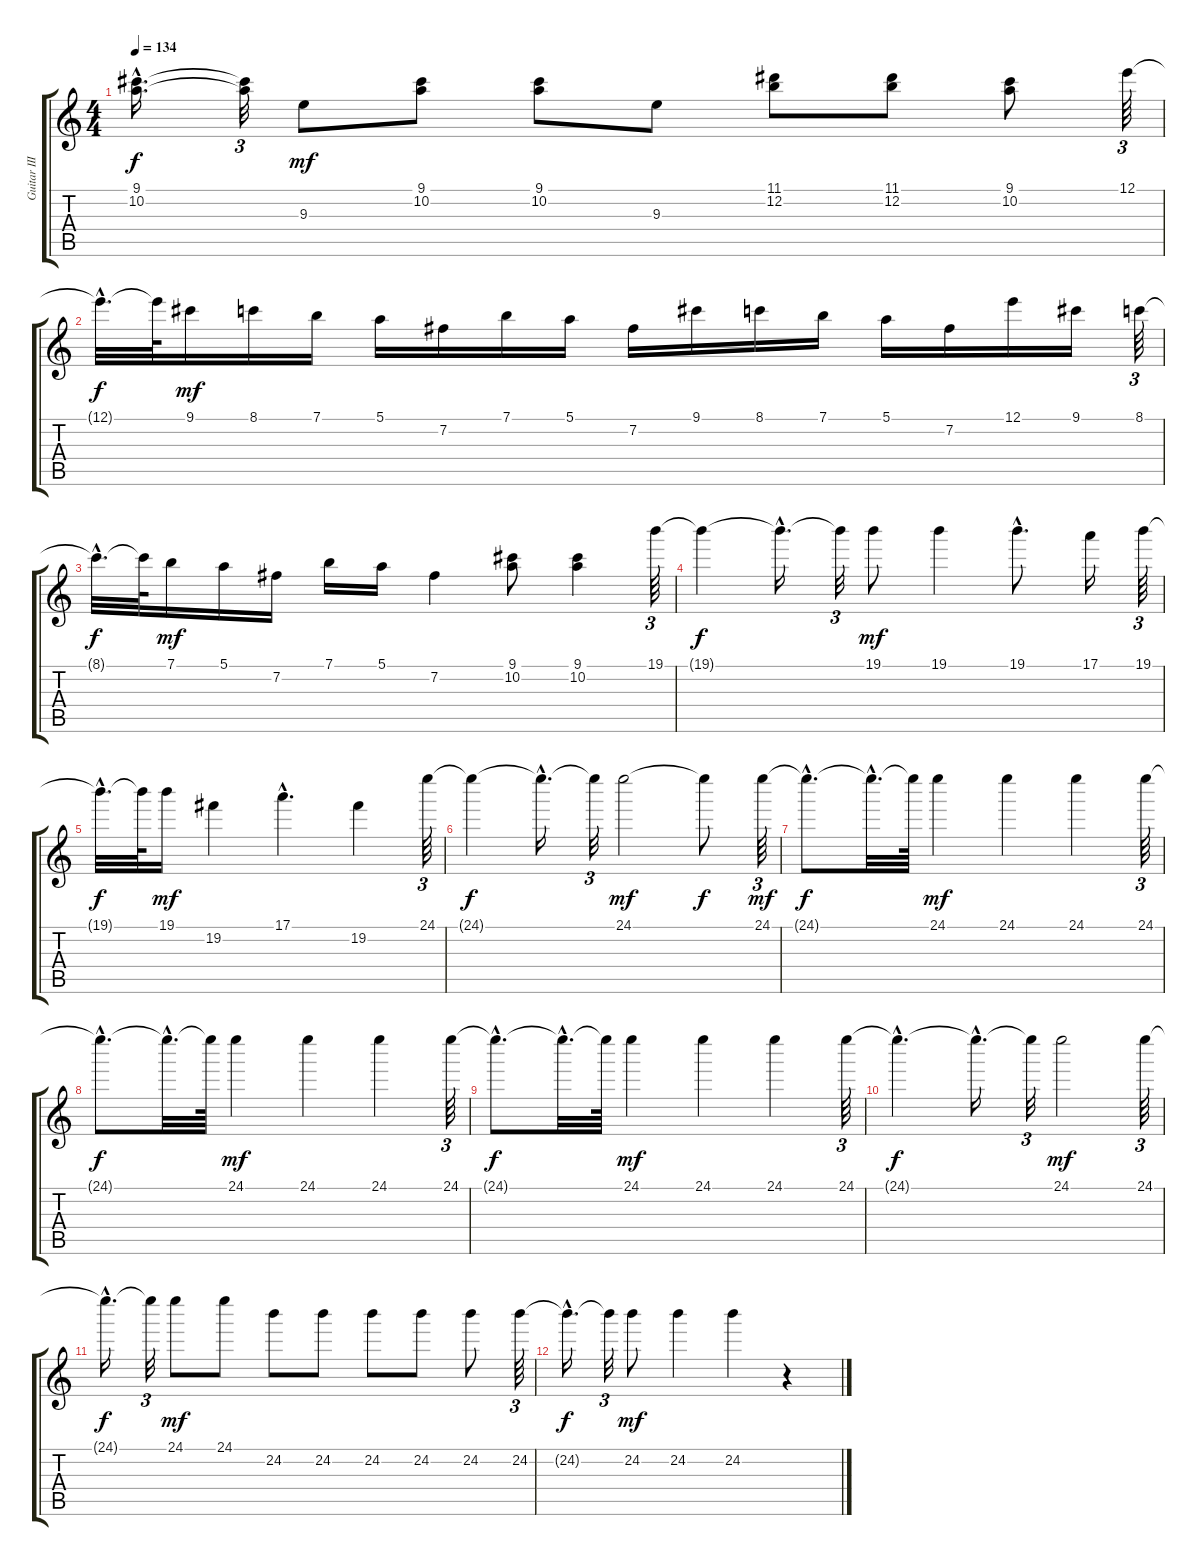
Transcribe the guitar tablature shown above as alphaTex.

\track ("Guitar III" "Guitar III") {instrument distortionguitar}
\staff {score tabs}
\tuning (E4 B3 G3 D3 A2 E2) {hide}
\ts (4 4)
\tempo 134
\clef g2
\ks c
(9.1{hac t} 10.2{hac t}).16{d dy f} (9.1{t} 10.2{t}).32{tu (3 2)} 9.3.8{dy mf} (9.1 10.2).8 (9.1 10.2).8 9.3.8 (11.1 12.2).8 (11.1 12.2).8 (9.1 10.2).8 12.1.64{tu (3 2)} |
12.1{hac t}.32{d dy f} 12.1{t}.64 9.1.16{dy mf} 8.1.16 7.1.16 5.1.16 7.2.16 7.1.16 5.1.16 7.2.16 9.1.16 8.1.16 7.1.16 5.1.16 7.2.16 12.1.16 9.1.16 8.1.64{tu (3 2)} |
8.1{hac t}.32{d dy f} 8.1{t}.64 7.1.16{dy mf} 5.1.16 7.2.16 7.1.16 5.1.16 7.2.4 (9.1 10.2).8 (9.1 10.2).4 19.1.64{tu (3 2)} |
19.1{t}.4{dy f} 19.1{hac t}.16{d} 19.1{t}.32{tu (3 2)} 19.1.8{dy mf} 19.1.4 19.1{hac}.8{d} 17.1.16 19.1.64{tu (3 2)} |
19.1{hac t}.32{d dy f} 19.1{t}.64 19.1.16{dy mf} 19.2.4 17.1{hac}.4{d} 19.2.4 24.1.64{tu (3 2)} |
24.1{t}.4{dy f} 24.1{hac t}.16{d} 24.1{t}.32{tu (3 2)} 24.1.2{dy mf} 24.1{t}.8{dy f} 24.1.64{tu (3 2) dy mf} |
24.1{hac t}.8{d dy f} 24.1{hac t}.32{d} 24.1{t}.64 24.1.4{dy mf} 24.1.4 24.1.4 24.1.64{tu (3 2)} |
24.1{hac t}.8{d dy f} 24.1{hac t}.32{d} 24.1{t}.64 24.1.4{dy mf} 24.1.4 24.1.4 24.1.64{tu (3 2)} |
24.1{hac t}.8{d dy f} 24.1{hac t}.32{d} 24.1{t}.64 24.1.4{dy mf} 24.1.4 24.1.4 24.1.64{tu (3 2)} |
24.1{hac t}.4{d dy f} 24.1{hac t}.16{d} 24.1{t}.32{tu (3 2)} 24.1.2{dy mf} 24.1.64{tu (3 2)} |
24.1{hac t}.16{d dy f} 24.1{t}.32{tu (3 2)} 24.1.8{dy mf} 24.1.8 24.2.8 24.2.8 24.2.8 24.2.8 24.2.8 24.2.64{tu (3 2)} |
24.2{hac t}.16{d dy f} 24.2{t}.32{tu (3 2)} 24.2.8{dy mf} 24.2.4 24.2.4 r.4
